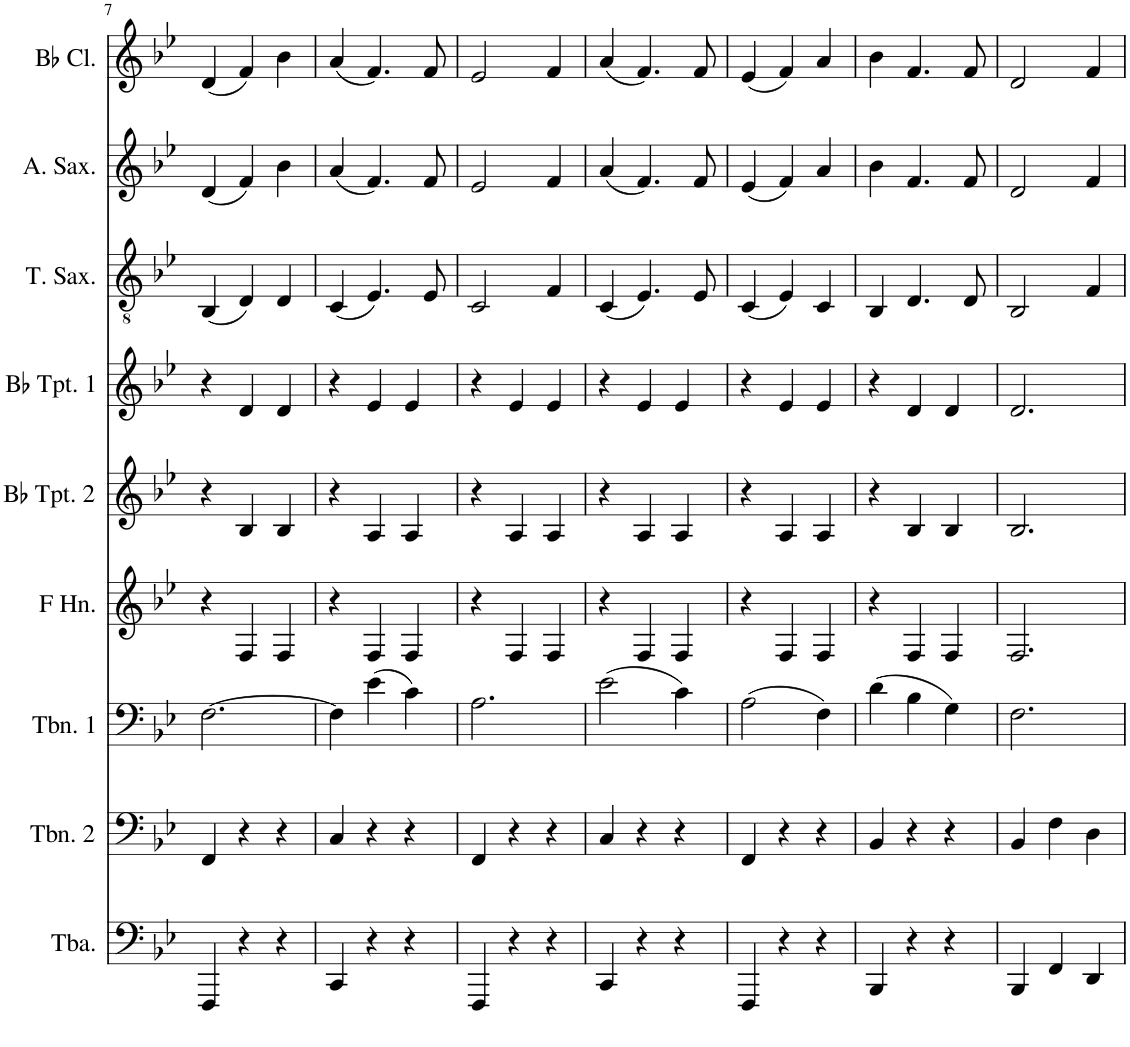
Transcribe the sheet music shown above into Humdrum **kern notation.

**kern	**kern	**kern	**kern	**kern	**kern	**kern	**kern	**kern
*part9	*part8	*part7	*part6	*part5	*part4	*part3	*part2	*part1
*staff9	*staff8	*staff7	*staff6	*staff5	*staff4	*staff3	*staff2	*staff1
*I"Tuba	*I"Trombone 2	*I"Trombone 1	*I"Horn in F	*I"Bb Tpt. 2	*I"Bb Tpt. 1	*I"Tenor Saxophone	*I"Alto Saxophone	*I"Bb Clarinet
*I'Tba.	*I'Tbn. 2	*I'Tbn. 1	*	*I'Bb Tpt. 2	*I'Bb Tpt. 1	*I'T. Sax.	*I'A. Sax.	*I'Bb Cl.
!!LO:PB:g=z
*clefF4	*clefF4	*clefF4	*clefG2	*clefG2	*clefG2	*clefGv2	*clefG2	*clefG2
*	*	*	*ITrd4c7	*ITrd1c2	*ITrd1c2	*ITrd8c14	*ITrd5c9	*ITrd1c2
*k[b-e-]	*k[b-e-]	*k[b-e-]	*k[b-e-]	*k[b-e-]	*k[b-e-]	*k[b-e-]	*k[b-e-]	*k[b-e-]
*M3/4	*M3/4	*M3/4	*M3/4	*M3/4	*M3/4	*M3/4	*M3/4	*M3/4
=7	=7	=7	=7	=7	=7	=7	=7	=7
4FFF/	4FF/	[2.F\	4r	4r	4r	(4BB-/	(4d/	(4d/
4r	4r	.	4F/	4B-/	4d/	4D/)	4f/)	4f/)
4r	4r	.	4F/	4B-/	4d/	4D/	4b-\	4b-\
=8	=8	=8	=8	=8	=8	=8	=8	=8
4CC/	4C/	4F\]	4r	4r	4r	(4C/	(4a/	(4a/
4r	4r	(4e-\	4F/	4A/	4e-/	4.E-/)	4.f/)	4.f/)
4r	4r	4c\)	4F/	4A/	4e-/	.	.	.
.	.	.	.	.	.	8E-/	8f/	8f/
=9	=9	=9	=9	=9	=9	=9	=9	=9
4FFF/	4FF/	2.A\	4r	4r	4r	2C/	2e-/	2e-/
4r	4r	.	4F/	4A/	4e-/	.	.	.
4r	4r	.	4F/	4A/	4e-/	4F/	4f/	4f/
=10	=10	=10	=10	=10	=10	=10	=10	=10
4CC/	4C/	(2e-\	4r	4r	4r	(4C/	(4a/	(4a/
4r	4r	.	4F/	4A/	4e-/	4.E-/)	4.f/)	4.f/)
4r	4r	4c\)	4F/	4A/	4e-/	.	.	.
.	.	.	.	.	.	8E-/	8f/	8f/
=11	=11	=11	=11	=11	=11	=11	=11	=11
4FFF/	4FF/	(2A\	4r	4r	4r	(4C/	(4e-/	(4e-/
4r	4r	.	4F/	4A/	4e-/	4E-/)	4f/)	4f/)
4r	4r	4F\)	4F/	4A/	4e-/	4C/	4a/	4a/
=12	=12	=12	=12	=12	=12	=12	=12	=12
4BBB-/	4BB-/	(4d\	4r	4r	4r	4BB-/	4b-\	4b-\
4r	4r	4B-\	4F/	4B-/	4d/	4.D/	4.f/	4.f/
4r	4r	4G\)	4F/	4B-/	4d/	.	.	.
.	.	.	.	.	.	8D/	8f/	8f/
=13	=13	=13	=13	=13	=13	=13	=13	=13
4BBB-/	4BB-/	2.F\	2.F/	2.B-/	2.d/	2BB-/	2d/	2d/
4FF/	4F\	.	.	.	.	.	.	.
4DD/	4D\	.	.	.	.	4F/	4f/	4f/
=	=	=	=	=	=	=	=	=
*-	*-	*-	*-	*-	*-	*-	*-	*-
